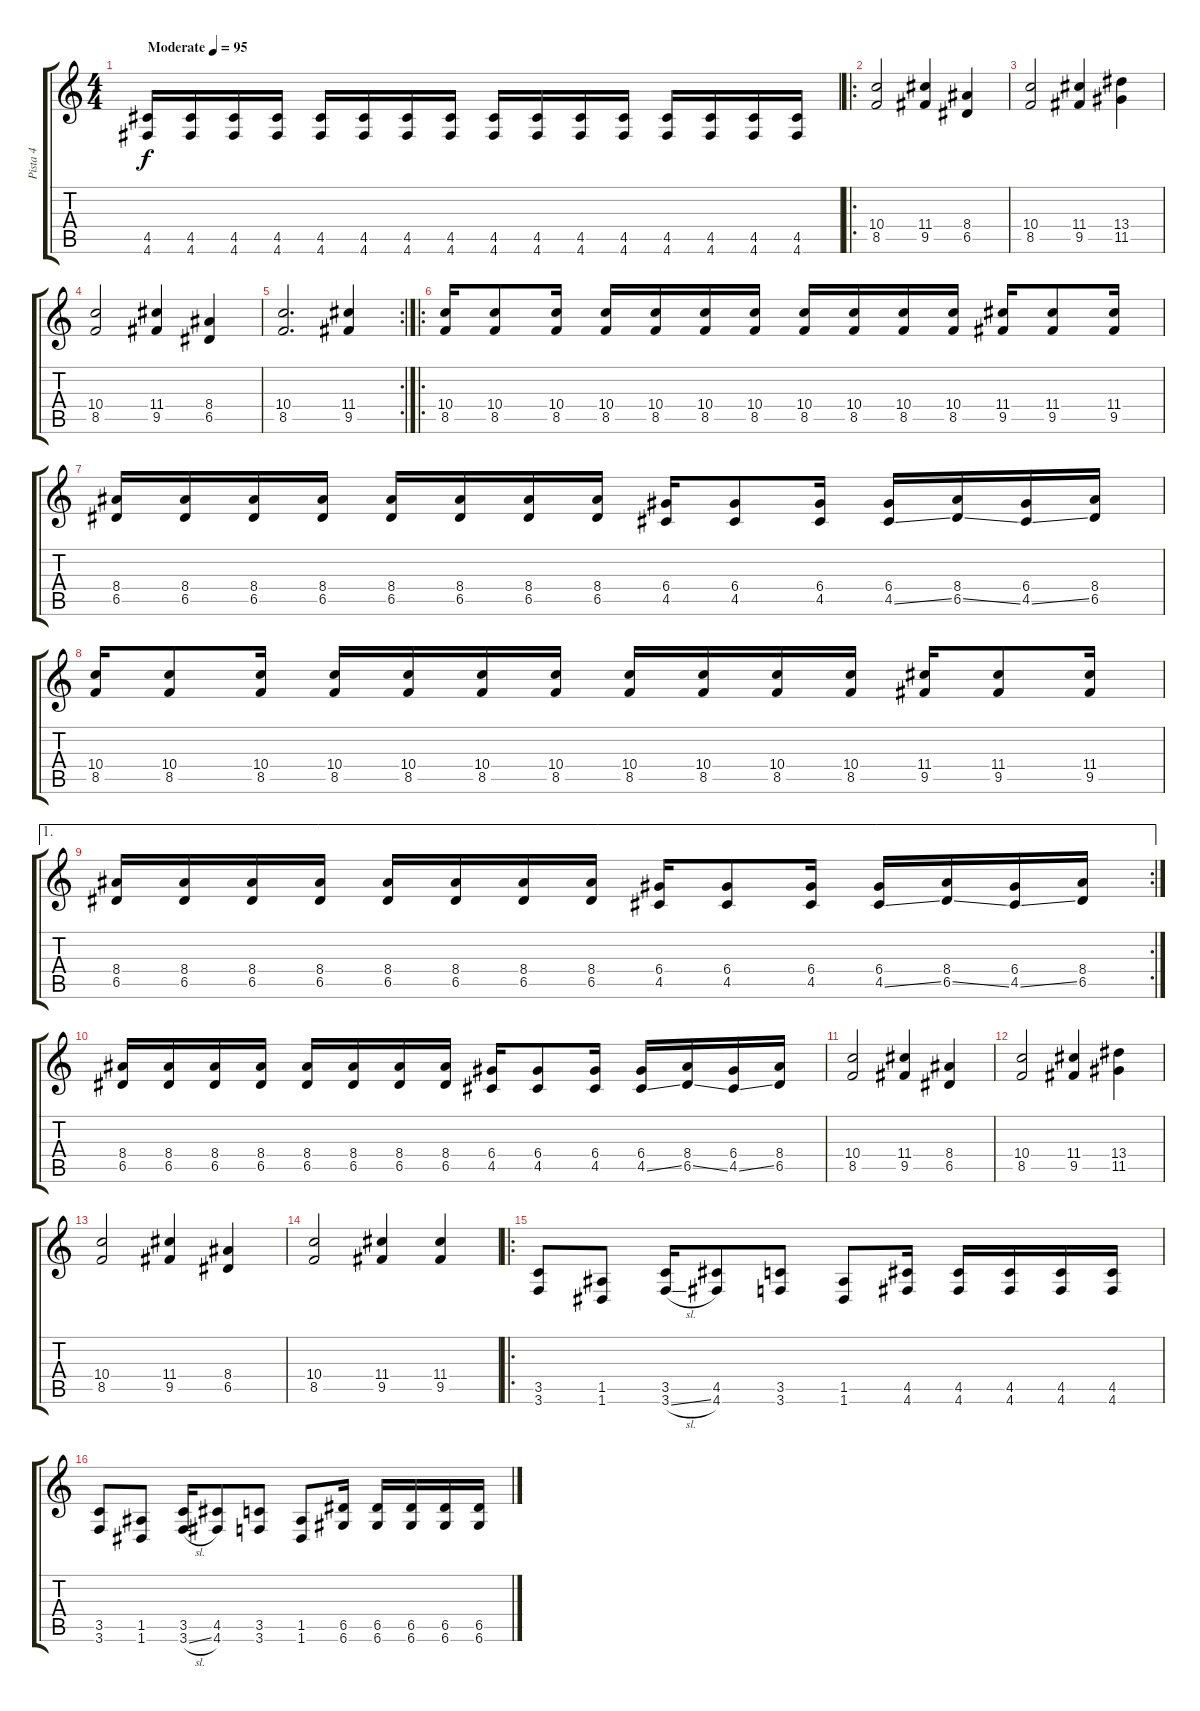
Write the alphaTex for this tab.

\track ("Pista 4" "Pista 4") {instrument distortionguitar}
\staff {score tabs}
\tuning (E4 B3 G3 D3 A2 D2) {hide}
\ts (4 4)
\tempo (95 "Moderate")
\clef g2
\ks c
(4.5 4.6).16{dy f instrument distortionguitar} (4.5 4.6).16 (4.5 4.6).16 (4.5 4.6).16 (4.5 4.6).16 (4.5 4.6).16 (4.5 4.6).16 (4.5 4.6).16 (4.5 4.6).16 (4.5 4.6).16 (4.5 4.6).16 (4.5 4.6).16 (4.5 4.6).16 (4.5 4.6).16 (4.5 4.6).16 (4.5 4.6).16 |
\ro
(10.4 8.5).2 (11.4 9.5).4 (8.4 6.5).4 |
(10.4 8.5).2 (11.4 9.5).4 (13.4 11.5).4 |
(10.4 8.5).2 (11.4 9.5).4 (8.4 6.5).4 |
\rc 2
(10.4 8.5).2{d} (11.4 9.5).4 |
\ro
(10.4 8.5).16 (10.4 8.5).8 (10.4 8.5).16 (10.4 8.5).16 (10.4 8.5).16 (10.4 8.5).16 (10.4 8.5).16 (10.4 8.5).16 (10.4 8.5).16 (10.4 8.5).16 (10.4 8.5).16 (11.4 9.5).16 (11.4 9.5).8 (11.4 9.5).16 |
(8.4 6.5).16 (8.4 6.5).16 (8.4 6.5).16 (8.4 6.5).16 (8.4 6.5).16 (8.4 6.5).16 (8.4 6.5).16 (8.4 6.5).16 (6.4 4.5).16 (6.4 4.5).8 (6.4 4.5).16 (6.4 4.5{ss}).16 (8.4 6.5{ss}).16 (6.4 4.5{ss}).16 (8.4 6.5).16 |
(10.4 8.5).16 (10.4 8.5).8 (10.4 8.5).16 (10.4 8.5).16 (10.4 8.5).16 (10.4 8.5).16 (10.4 8.5).16 (10.4 8.5).16 (10.4 8.5).16 (10.4 8.5).16 (10.4 8.5).16 (11.4 9.5).16 (11.4 9.5).8 (11.4 9.5).16 |
\ae 1
\rc 2
(8.4 6.5).16 (8.4 6.5).16 (8.4 6.5).16 (8.4 6.5).16 (8.4 6.5).16 (8.4 6.5).16 (8.4 6.5).16 (8.4 6.5).16 (6.4 4.5).16 (6.4 4.5).8 (6.4 4.5).16 (6.4 4.5{ss}).16 (8.4 6.5{ss}).16 (6.4 4.5{ss}).16 (8.4 6.5).16 |
(8.4 6.5).16 (8.4 6.5).16 (8.4 6.5).16 (8.4 6.5).16 (8.4 6.5).16 (8.4 6.5).16 (8.4 6.5).16 (8.4 6.5).16 (6.4 4.5).16 (6.4 4.5).8 (6.4 4.5).16 (6.4 4.5{ss}).16 (8.4 6.5{ss}).16 (6.4 4.5{ss}).16 (8.4 6.5).16 |
(10.4 8.5).2 (11.4 9.5).4 (8.4 6.5).4 |
(10.4 8.5).2 (11.4 9.5).4 (13.4 11.5).4 |
(10.4 8.5).2 (11.4 9.5).4 (8.4 6.5).4 |
(10.4 8.5).2 (11.4 9.5).4 (11.4 9.5).4 |
\ro
(3.5 3.6).8 (1.5 1.6).8 (3.5 3.6{sl}).16 (4.5 4.6).8 (3.5 3.6).8 (1.5 1.6).8 (4.5 4.6).16 (4.5 4.6).16 (4.5 4.6).16 (4.5 4.6).16 (4.5 4.6).16 |
(3.5 3.6).8 (1.5 1.6).8 (3.5 3.6{sl}).16 (4.5 4.6).8 (3.5 3.6).8 (1.5 1.6).8 (6.5 6.6).16 (6.5 6.6).16 (6.5 6.6).16 (6.5 6.6).16 (6.5 6.6).16
